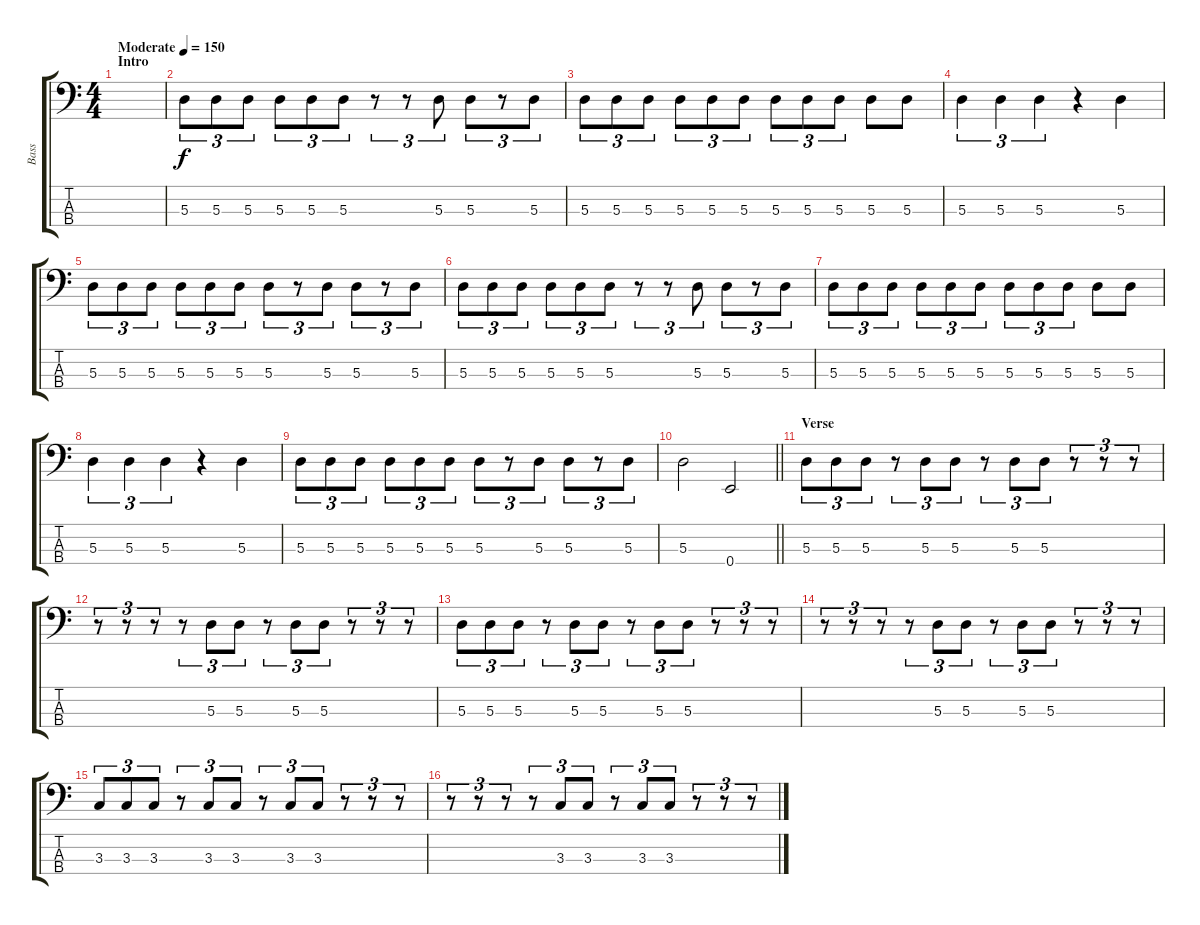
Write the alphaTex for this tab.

\track ("Bass" "Bass") {instrument electricbassfinger}
\staff {score tabs}
\tuning (G2 D2 A1 E1) {hide}
\ts (4 4)
\section ("" "Intro")
\tempo (150 "Moderate")
\clef f4
\ks c
|
5.3.8{tu (3 2)} 5.3.8{tu (3 2)} 5.3.8{tu (3 2)} 5.3.8{tu (3 2)} 5.3.8{tu (3 2)} 5.3.8{tu (3 2)} r.8{tu (3 2)} r.8{tu (3 2)} 5.3.8{tu (3 2)} 5.3.8{tu (3 2)} r.8{tu (3 2)} 5.3.8{tu (3 2)} |
5.3.8{tu (3 2)} 5.3.8{tu (3 2)} 5.3.8{tu (3 2)} 5.3.8{tu (3 2)} 5.3.8{tu (3 2)} 5.3.8{tu (3 2)} 5.3.8{tu (3 2)} 5.3.8{tu (3 2)} 5.3.8{tu (3 2)} 5.3.8 5.3.8 |
5.3.4{tu (3 2)} 5.3.4{tu (3 2)} 5.3.4{tu (3 2)} r.4 5.3.4 |
5.3.8{tu (3 2)} 5.3.8{tu (3 2)} 5.3.8{tu (3 2)} 5.3.8{tu (3 2)} 5.3.8{tu (3 2)} 5.3.8{tu (3 2)} 5.3.8{tu (3 2)} r.8{tu (3 2)} 5.3.8{tu (3 2)} 5.3.8{tu (3 2)} r.8{tu (3 2)} 5.3.8{tu (3 2)} |
5.3.8{tu (3 2)} 5.3.8{tu (3 2)} 5.3.8{tu (3 2)} 5.3.8{tu (3 2)} 5.3.8{tu (3 2)} 5.3.8{tu (3 2)} r.8{tu (3 2)} r.8{tu (3 2)} 5.3.8{tu (3 2)} 5.3.8{tu (3 2)} r.8{tu (3 2)} 5.3.8{tu (3 2)} |
5.3.8{tu (3 2)} 5.3.8{tu (3 2)} 5.3.8{tu (3 2)} 5.3.8{tu (3 2)} 5.3.8{tu (3 2)} 5.3.8{tu (3 2)} 5.3.8{tu (3 2)} 5.3.8{tu (3 2)} 5.3.8{tu (3 2)} 5.3.8 5.3.8 |
5.3.4{tu (3 2)} 5.3.4{tu (3 2)} 5.3.4{tu (3 2)} r.4 5.3.4 |
5.3.8{tu (3 2)} 5.3.8{tu (3 2)} 5.3.8{tu (3 2)} 5.3.8{tu (3 2)} 5.3.8{tu (3 2)} 5.3.8{tu (3 2)} 5.3.8{tu (3 2)} r.8{tu (3 2)} 5.3.8{tu (3 2)} 5.3.8{tu (3 2)} r.8{tu (3 2)} 5.3.8{tu (3 2)} |
\barLineRight lightlight
5.3.2 0.4.2 |
\section ("" "Verse")
5.3.8{tu (3 2)} 5.3.8{tu (3 2)} 5.3.8{tu (3 2)} r.8{tu (3 2)} 5.3.8{tu (3 2)} 5.3.8{tu (3 2)} r.8{tu (3 2)} 5.3.8{tu (3 2)} 5.3.8{tu (3 2)} r.8{tu (3 2)} r.8{tu (3 2)} r.8{tu (3 2)} |
r.8{tu (3 2)} r.8{tu (3 2)} r.8{tu (3 2)} r.8{tu (3 2)} 5.3.8{tu (3 2)} 5.3.8{tu (3 2)} r.8{tu (3 2)} 5.3.8{tu (3 2)} 5.3.8{tu (3 2)} r.8{tu (3 2)} r.8{tu (3 2)} r.8{tu (3 2)} |
5.3.8{tu (3 2)} 5.3.8{tu (3 2)} 5.3.8{tu (3 2)} r.8{tu (3 2)} 5.3.8{tu (3 2)} 5.3.8{tu (3 2)} r.8{tu (3 2)} 5.3.8{tu (3 2)} 5.3.8{tu (3 2)} r.8{tu (3 2)} r.8{tu (3 2)} r.8{tu (3 2)} |
r.8{tu (3 2)} r.8{tu (3 2)} r.8{tu (3 2)} r.8{tu (3 2)} 5.3.8{tu (3 2)} 5.3.8{tu (3 2)} r.8{tu (3 2)} 5.3.8{tu (3 2)} 5.3.8{tu (3 2)} r.8{tu (3 2)} r.8{tu (3 2)} r.8{tu (3 2)} |
3.3.8{tu (3 2)} 3.3.8{tu (3 2)} 3.3.8{tu (3 2)} r.8{tu (3 2)} 3.3.8{tu (3 2)} 3.3.8{tu (3 2)} r.8{tu (3 2)} 3.3.8{tu (3 2)} 3.3.8{tu (3 2)} r.8{tu (3 2)} r.8{tu (3 2)} r.8{tu (3 2)} |
r.8{tu (3 2)} r.8{tu (3 2)} r.8{tu (3 2)} r.8{tu (3 2)} 3.3.8{tu (3 2)} 3.3.8{tu (3 2)} r.8{tu (3 2)} 3.3.8{tu (3 2)} 3.3.8{tu (3 2)} r.8{tu (3 2)} r.8{tu (3 2)} r.8{tu (3 2)}
